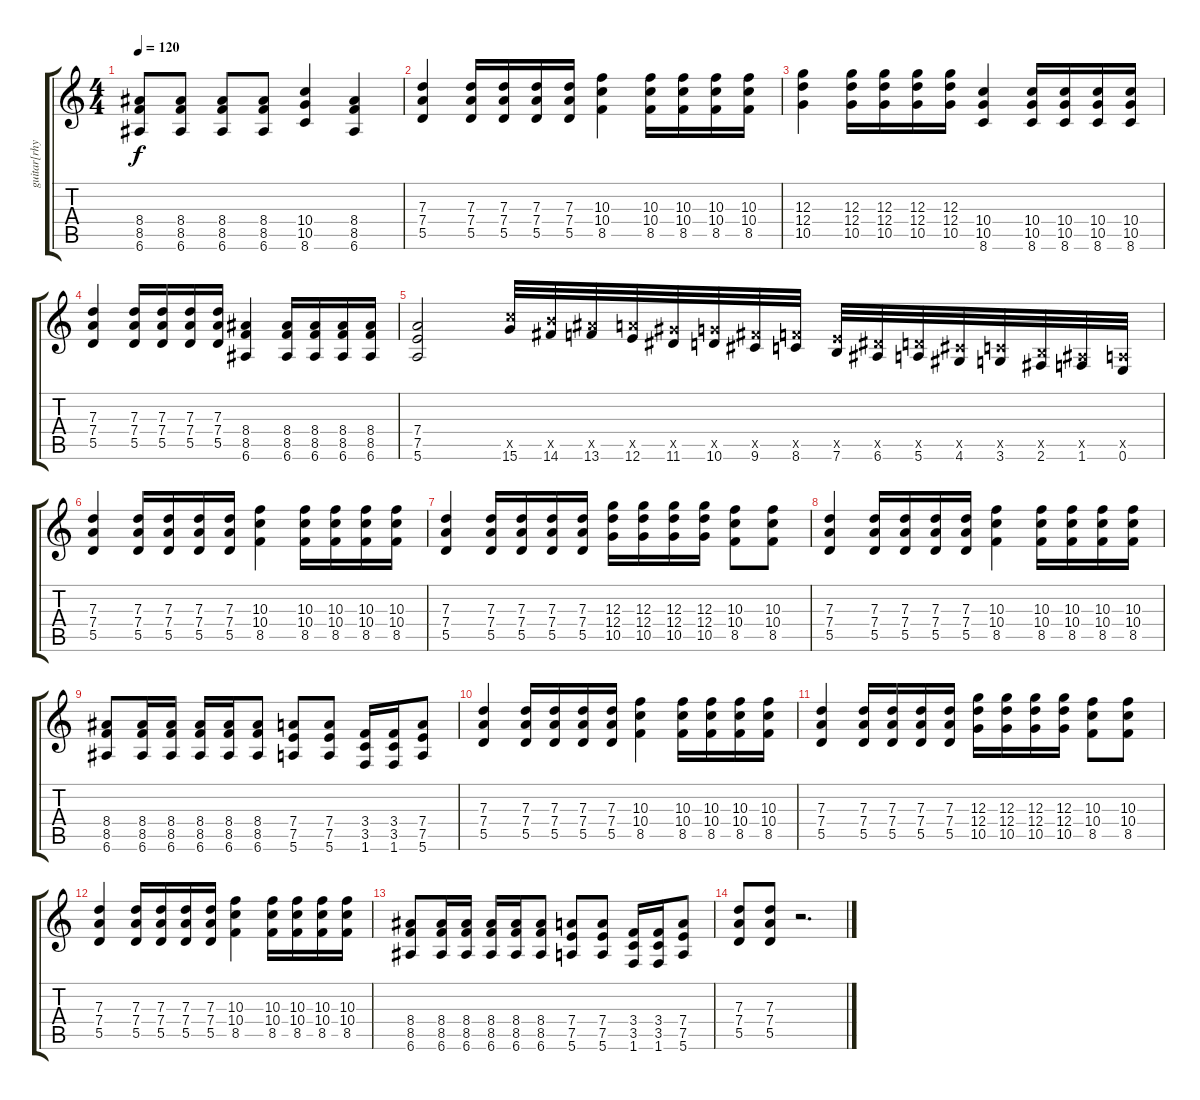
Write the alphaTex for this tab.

\track ("guitar[rhythm]" "guitar[rhy") {instrument distortionguitar}
\staff {score tabs}
\tuning (E4 B3 G3 D3 A2 E2) {hide}
\ts (4 4)
\tempo 120
\clef g2
\ks c
(8.4 8.5 6.6).8{dy f} (8.4 8.5 6.6).8 (8.4 8.5 6.6).8 (8.4 8.5 6.6).8 (10.4 10.5 8.6).4 (8.4 8.5 6.6).4 |
(7.3 7.4 5.5).4 (7.3 7.4 5.5).16 (7.3 7.4 5.5).16 (7.3 7.4 5.5).16 (7.3 7.4 5.5).16 (10.3 10.4 8.5).4 (10.3 10.4 8.5).16 (10.3 10.4 8.5).16 (10.3 10.4 8.5).16 (10.3 10.4 8.5).16 |
(12.3 12.4 10.5).4 (12.3 12.4 10.5).16 (12.3 12.4 10.5).16 (12.3 12.4 10.5).16 (12.3 12.4 10.5).16 (10.4 10.5 8.6).4 (10.4 10.5 8.6).16 (10.4 10.5 8.6).16 (10.4 10.5 8.6).16 (10.4 10.5 8.6).16 |
(7.3 7.4 5.5).4 (7.3 7.4 5.5).16 (7.3 7.4 5.5).16 (7.3 7.4 5.5).16 (7.3 7.4 5.5).16 (8.4 8.5 6.6).4 (8.4 8.5 6.6).16 (8.4 8.5 6.6).16 (8.4 8.5 6.6).16 (8.4 8.5 6.6).16 |
(7.4 7.5 5.6).2 (15.5{x} 15.6).32 (14.5{x} 14.6).32 (13.5{x} 13.6).32 (12.5{x} 12.6).32 (11.5{x} 11.6).32 (10.5{x} 10.6).32 (9.5{x} 9.6).32 (8.5{x} 8.6).32 (7.5{x} 7.6).32 (6.5{x} 6.6).32 (5.5{x} 5.6).32 (4.5{x} 4.6).32 (3.5{x} 3.6).32 (2.5{x} 2.6).32 (1.5{x} 1.6).32 (0.5{x} 0.6).32 |
(7.3 7.4 5.5).4 (7.3 7.4 5.5).16 (7.3 7.4 5.5).16 (7.3 7.4 5.5).16 (7.3 7.4 5.5).16 (10.3 10.4 8.5).4 (10.3 10.4 8.5).16 (10.3 10.4 8.5).16 (10.3 10.4 8.5).16 (10.3 10.4 8.5).16 |
(7.3 7.4 5.5).4 (7.3 7.4 5.5).16 (7.3 7.4 5.5).16 (7.3 7.4 5.5).16 (7.3 7.4 5.5).16 (12.3 12.4 10.5).16 (12.3 12.4 10.5).16 (12.3 12.4 10.5).16 (12.3 12.4 10.5).16 (10.3 10.4 8.5).8 (10.3 10.4 8.5).8 |
(7.3 7.4 5.5).4 (7.3 7.4 5.5).16 (7.3 7.4 5.5).16 (7.3 7.4 5.5).16 (7.3 7.4 5.5).16 (10.3 10.4 8.5).4 (10.3 10.4 8.5).16 (10.3 10.4 8.5).16 (10.3 10.4 8.5).16 (10.3 10.4 8.5).16 |
(8.4 8.5 6.6).8 (8.4 8.5 6.6).16 (8.4 8.5 6.6).16 (8.4 8.5 6.6).16 (8.4 8.5 6.6).16 (8.4 8.5 6.6).8 (7.4 7.5 5.6).8 (7.4 7.5 5.6).8 (3.4 3.5 1.6).16 (3.4 3.5 1.6).16 (7.4 7.5 5.6).8 |
(7.3 7.4 5.5).4 (7.3 7.4 5.5).16 (7.3 7.4 5.5).16 (7.3 7.4 5.5).16 (7.3 7.4 5.5).16 (10.3 10.4 8.5).4 (10.3 10.4 8.5).16 (10.3 10.4 8.5).16 (10.3 10.4 8.5).16 (10.3 10.4 8.5).16 |
(7.3 7.4 5.5).4 (7.3 7.4 5.5).16 (7.3 7.4 5.5).16 (7.3 7.4 5.5).16 (7.3 7.4 5.5).16 (12.3 12.4 10.5).16 (12.3 12.4 10.5).16 (12.3 12.4 10.5).16 (12.3 12.4 10.5).16 (10.3 10.4 8.5).8 (10.3 10.4 8.5).8 |
(7.3 7.4 5.5).4 (7.3 7.4 5.5).16 (7.3 7.4 5.5).16 (7.3 7.4 5.5).16 (7.3 7.4 5.5).16 (10.3 10.4 8.5).4 (10.3 10.4 8.5).16 (10.3 10.4 8.5).16 (10.3 10.4 8.5).16 (10.3 10.4 8.5).16 |
(8.4 8.5 6.6).8 (8.4 8.5 6.6).16 (8.4 8.5 6.6).16 (8.4 8.5 6.6).16 (8.4 8.5 6.6).16 (8.4 8.5 6.6).8 (7.4 7.5 5.6).8 (7.4 7.5 5.6).8 (3.4 3.5 1.6).16 (3.4 3.5 1.6).16 (7.4 7.5 5.6).8 |
(7.3 7.4 5.5).8 (7.3 7.4 5.5).8 r.2{d}
